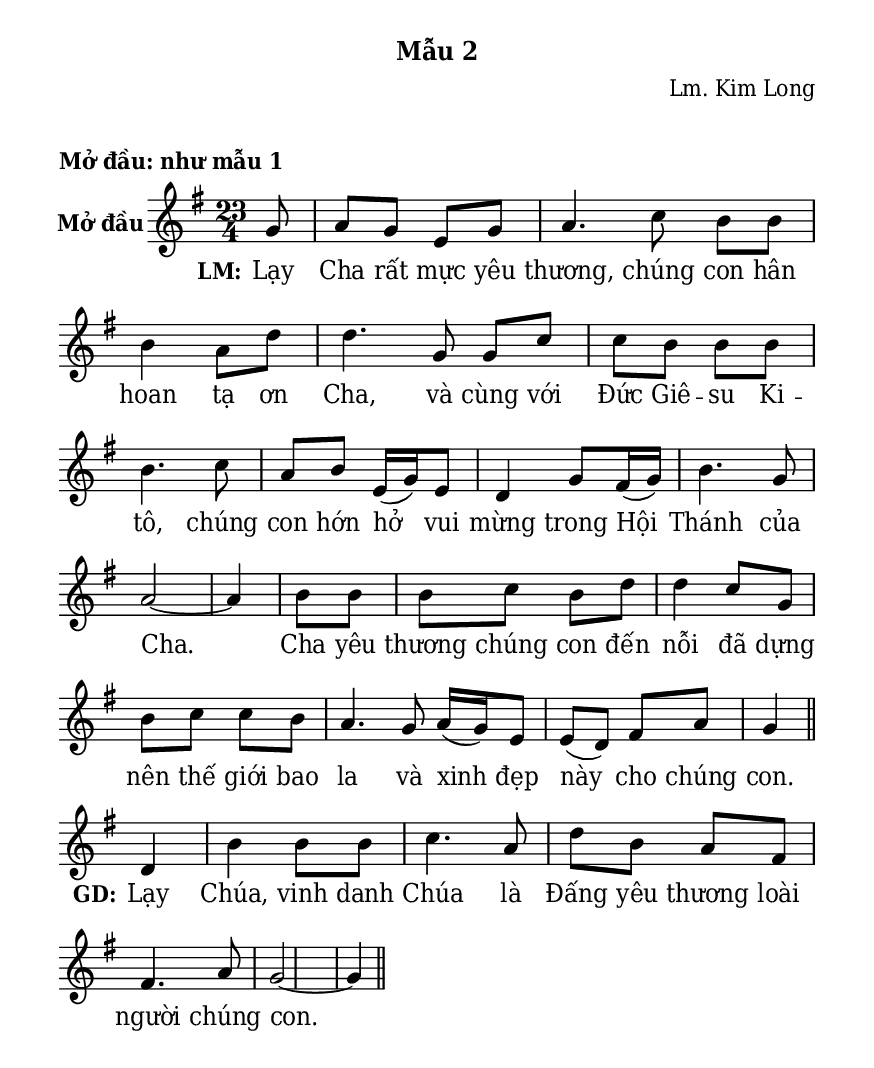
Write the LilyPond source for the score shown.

% Cài đặt chung
\version "2.22.1"
\include "english.ly"

\header {
  %title = "Kinh Nguyện Thánh Thể"
  %subtitle = \markup { \huge \bold "Thánh Lễ Dành Cho Trẻ Em" }
  subsubtitle = \markup { \large \bold "Mẫu 2" }
  composer = "Lm. Kim Long"
  %arranger = " "
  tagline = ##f
}

% Nhạc
nhacMauMot = \relative c'' {
  \key g \major
  \time 23/4
  \partial 8 g8 \bar "|"
  a8 [g] e [g] \bar "|"
  a4. c8 b [b] \bar "|"
  b4 a8 [d] \bar "|"
  d4. g,8 g [c] \bar "|"
  c [b] b [b] \bar "|"
  b4. c8 \bar "|"
  a [b] e,16 [(g) e8] \bar "|"
  d4 g8 [fs16 (g)] \bar "|"
  b4. g8 \bar "|"
  a2 ~ \bar "|"
  a4 b8 [b] \bar "|"
  b [c] b [d] \bar "|"
  d4 c8 [g] \bar "|"
  b [c] c [b] \bar "|"
  a4. g8 a16 [(g) e8] \bar "|"
  e ([d]) fs [a] \bar "|"
  g4 \bar "||" \break
  
  d4 \bar "|"
  <<
    {
      b'4 b8 [b] \bar "|"
      c4. a8 \bar "|"
      d [b] a [fs] \bar "|"
      fs4. a8 \bar "|"
      g2 ~ \bar "|"
      g4 \bar "||"
    }
    {
    }
  >>
  \oneVoice
  
  
}

nhacMauHai = \relative c'' {
  
}

nhacMauBa = \relative c'' {
  
}

nhacMauBon = \relative c' {
  
}

nhacMauNam = \relative c'' {
  
}

nhacMauSau = \relative c'' {
  
}

% Lời
loiMauMot = \lyricmode {
  \set stanza = "LM:"
  Lạy Cha rất mực yêu thương, chúng con hân hoan tạ ơn Cha,
  và cùng với Đức Giê -- su Ki -- tô, chúng con hớn hở vui mừng
  trong Hội Thánh của Cha.
  Cha yêu thương chúng con đến nỗi đã dựng nên thế giới bao la
  và xinh đẹp này cho chúng con.
  \set stanza = "GD:"
  Lạy Chúa, vinh danh Chúa là Đấng yêu thương loài người chúng con.
  \set stanza = "LM:"
  Cha yêu thương chúng con đến nỗi ban Chúa Giê -- su,
  Con Cha cho chúng con để Người dẫn đưa chúng con đến cùng Cha.
  \set stanza = "GD:"
  Lạy Chúa, vinh danh Chúa là Đâng yêu thương loài người chúng con.
  \set stanza = "LM:"
  Cha yêu thương chúng con đến nỗi quy tụ chúng con
  trong Đức Ki -- tô, và nhờ Chúa Thánh Thần, Cha làm co chúng con
  trở nên nghĩa tử của một gia đình duy nhất.
  \set stanza = "GD:"
  Lạy Chúa, vinh danh Chúa là Đấng yêu thương loài người chúng con.
  \set stanza = "LM:"
  Vì Cha ban tặng chúng con một tình yêu lớn lao dường ấy,
  nên cùng với các Thiên Thần và các thánh đang thờ lạy Cha
  chúng con tạ ơn Cha và ca hát rằng:
  \set stanza = "GD:"
  Thánh! Thánh! Thánh! Chúa là Thiên Chúa các đạo binh
  Trời đất đầy vinh quang Chúa. Hoan hô Chúa trên các tầng trời.
  Chúc tụng Đấng ngự đến nhân danh Chúa.
  Hoan hô Chúa trên các tầng trời.
}

loiMauHai = \lyricmode {
  Chúng con được sống như con cái.
  \set stanza = "GD:"
  Chúc tụng Đấng ngự đến nhân danh Chúa.
  Hoan hô Chúa trên các tầng trời.
}

loiMauBa = \lyricmode {
  Chúng con được lôi cuốn đến cùng Cha.
}

loiMauBon = \lyricmode {
  Vinh danh và ngợi khen Thiên Chúa chúng con.
}

loiMauNam = \lyricmode {
  Chúng con ca ngợi Cha, chúng con chúc tụng Cha,
  chúng con tạ ơn Cha.
}

loiMauSau = \lyricmode {
  Lạy Chúa ước gì mọi người nên một thân thể và một tinh thần
  để tôn vinh Chúa.
}

% Dàn trang
\paper {
  #(set-paper-size "a5")
  top-margin = 10\mm
  bottom-margin = 10\mm
  left-margin = 10\mm
  right-margin = 10\mm
  indent = #0
  #(define fonts
	 (make-pango-font-tree "Deja Vu Serif Condensed"
	 		       "Deja Vu Serif Condensed"
			       "Deja Vu Serif Condensed"
			       (/ 20 20)))
  print-page-number = ##f
}

TongNhip = {
}

% Đổi kích thước nốt cho bè phụ
notBePhu =
#(define-music-function (font-size music) (number? ly:music?)
   (for-some-music
     (lambda (m)
       (if (music-is-of-type? m 'rhythmic-event)
           (begin
             (set! (ly:music-property m 'tweaks)
                   (cons `(font-size . ,font-size)
                         (ly:music-property m 'tweaks)))
             #t)
           #f))
     music)
   music)

\markup {
  \vspace #2
  \bold "Mở đầu: như mẫu 1"
}

\score {
  <<
    \new Staff \with {
      instrumentName = \markup { \bold "Mở đầu" }} <<
        \clef treble
        \new Voice = beSop {
          \nhacMauMot
        }
      \new Lyrics \lyricsto beSop \loiMauMot
    >>
  >>
  \layout {
    indent = 15
    %\override Staff.TimeSignature.transparent = ##t
    \override Lyrics.LyricSpace.minimum-distance = #0.8
    \override Score.BarNumber.break-visibility = ##(#f #f #f)
    \override Score.SpacingSpanner.uniform-stretching = ##t
    \set Score.defaultBarType = ""
    \set Score.barAlways = ##t
    ragged-last = ##t
  }
}

\score {
  <<
    \new Staff <<
        \clef treble
        \new Voice = beSop {
          \nhacMauHai
        }
      \new Lyrics \lyricsto beSop \loiMauHai
    >>
  >>
  \layout {
    indent = 15
    \override Staff.TimeSignature.transparent = ##t
    \override Lyrics.LyricSpace.minimum-distance = #0.7
    \override Score.BarNumber.break-visibility = ##(#f #f #f)
    \override Score.SpacingSpanner.uniform-stretching = ##t
    \override LyricHyphen.minimum-distance = #1.5
    \set Score.defaultBarType = ""
    \set Score.barAlways = ##t
    ragged-last = ##f
  }
}

\score {
  <<
    \new Staff <<
        \clef treble
        \new Voice = beSop {
          \nhacMauBa
        }
      \new Lyrics \lyricsto beSop \loiMauBa
    >>
  >>
  \layout {
    indent = 15
    \override Staff.TimeSignature.transparent = ##t
    \override Lyrics.LyricSpace.minimum-distance = #0.7
    \override Score.BarNumber.break-visibility = ##(#f #f #f)
    \override Score.SpacingSpanner.uniform-stretching = ##t
    \set Score.defaultBarType = ""
    \set Score.barAlways = ##t
    ragged-last = ##f
  }
}

\score {
  <<
    \new Staff <<
        \clef treble
        \new Voice = beSop {
          \nhacMauBon
        }
      \new Lyrics \lyricsto beSop \loiMauBon
    >>
  >>
  \layout {
    indent = 15
    \override Staff.TimeSignature.transparent = ##t
    \override Lyrics.LyricSpace.minimum-distance = #0.7
    \override Score.BarNumber.break-visibility = ##(#f #f #f)
    \override Score.SpacingSpanner.uniform-stretching = ##t
    \set Score.defaultBarType = ""
    \set Score.barAlways = ##t
    ragged-last = ##f
  }
}

\score {
  <<
    \new Staff <<
        \clef treble
        \new Voice = beSop {
          \nhacMauNam
        }
      \new Lyrics \lyricsto beSop \loiMauNam
    >>
  >>
  \layout {
    indent = 15
    \override Staff.TimeSignature.transparent = ##t
    \override Lyrics.LyricSpace.minimum-distance = #0.7
    \override Score.BarNumber.break-visibility = ##(#f #f #f)
    \override Score.SpacingSpanner.uniform-stretching = ##t
    \set Score.defaultBarType = ""
    \set Score.barAlways = ##t
    ragged-last = ##f
  }
}

\score {
  <<
    \new Staff \with {
      \consists "Merge_rests_engraver"
      printPartCombineTexts = ##f
      instrumentName = \markup {
         
        \column {
          \line { \bold "Tung hô" }
          \line { \bold "sau Truyền Phép" }
        }
      }
    } <<
        \clef treble
        \new Voice = beSop {
          \nhacMauSau
        }
      \new Lyrics \lyricsto beSop \loiMauSau
    >>
  >>
  \layout {
    indent = 40
    \override Staff.TimeSignature.transparent = ##t
    \override Lyrics.LyricSpace.minimum-distance = #0.7
    \override Score.BarNumber.break-visibility = ##(#f #f #f)
    \override Score.SpacingSpanner.uniform-stretching = ##t
    ragged-last = ##f
  }
}
